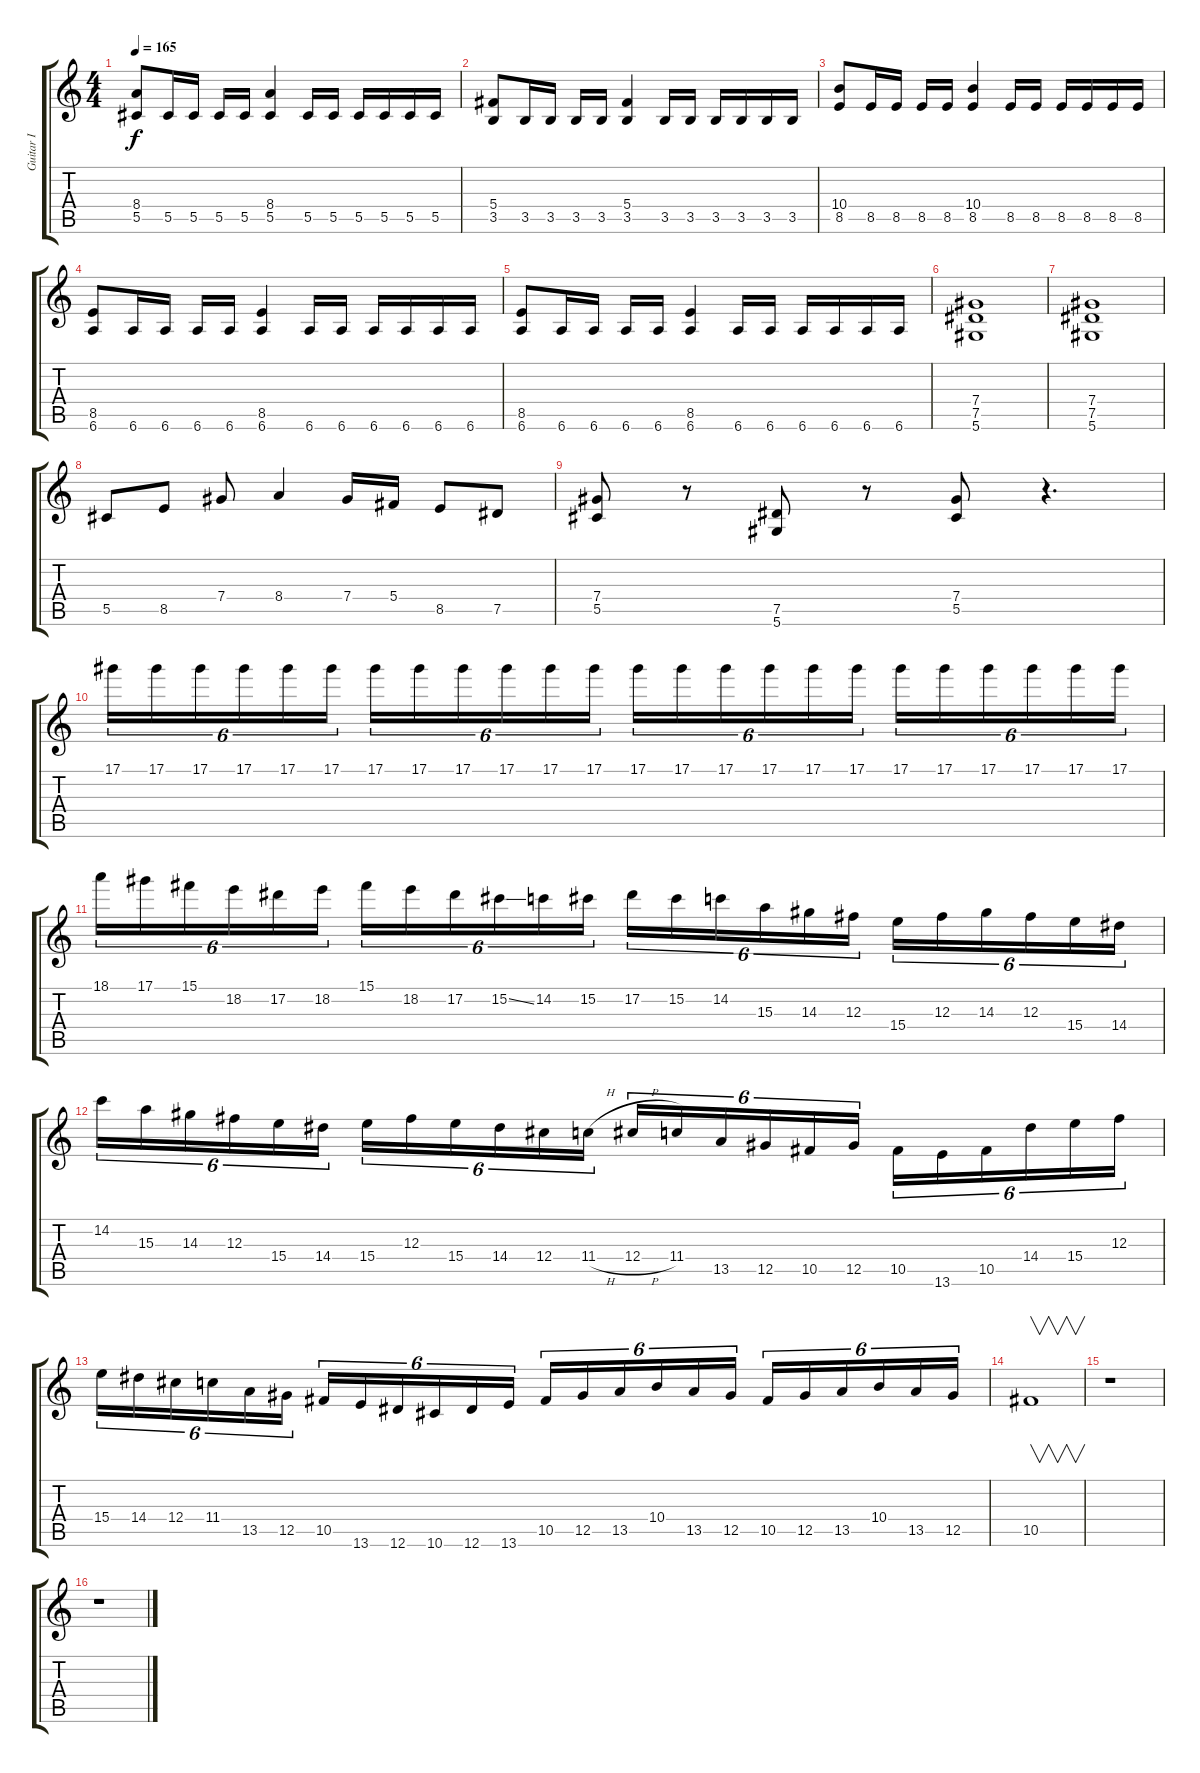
\track ("Guitar I" "Guitar I") {instrument overdrivenguitar}
\staff {score tabs}
\tuning (Eb4 Bb3 Gb3 Db3 Ab2 Eb2) {hide}
\ts (4 4)
\tempo 165
\clef g2
\ks c
(8.4 5.5).8{dy f} 5.5.16 5.5.16 5.5.16 5.5.16 (8.4 5.5).4 5.5.16 5.5.16 5.5.16 5.5.16 5.5.16 5.5.16 |
(5.4 3.5).8 3.5.16 3.5.16 3.5.16 3.5.16 (5.4 3.5).4 3.5.16 3.5.16 3.5.16 3.5.16 3.5.16 3.5.16 |
(10.4 8.5).8 8.5.16 8.5.16 8.5.16 8.5.16 (10.4 8.5).4 8.5.16 8.5.16 8.5.16 8.5.16 8.5.16 8.5.16 |
(8.5 6.6).8 6.6.16 6.6.16 6.6.16 6.6.16 (8.5 6.6).4 6.6.16 6.6.16 6.6.16 6.6.16 6.6.16 6.6.16 |
(8.5 6.6).8 6.6.16 6.6.16 6.6.16 6.6.16 (8.5 6.6).4 6.6.16 6.6.16 6.6.16 6.6.16 6.6.16 6.6.16 |
(7.4 7.5 5.6).1 |
(7.4 7.5 5.6).1 |
5.5.8 8.5.8 7.4.8 8.4.4 7.4.16 5.4.16 8.5.8 7.5.8 |
(7.4 5.5).8 r.8 (7.5 5.6).8 r.8 (7.4 5.5).8 r.4{d} |
17.1.16{tu (6 4) volume 16 balance 7} 17.1.16{tu (6 4)} 17.1.16{tu (6 4)} 17.1.16{tu (6 4)} 17.1.16{tu (6 4)} 17.1.16{tu (6 4)} 17.1.16{tu (6 4)} 17.1.16{tu (6 4)} 17.1.16{tu (6 4)} 17.1.16{tu (6 4)} 17.1.16{tu (6 4)} 17.1.16{tu (6 4)} 17.1.16{tu (6 4)} 17.1.16{tu (6 4)} 17.1.16{tu (6 4)} 17.1.16{tu (6 4)} 17.1.16{tu (6 4)} 17.1.16{tu (6 4)} 17.1.16{tu (6 4)} 17.1.16{tu (6 4)} 17.1.16{tu (6 4)} 17.1.16{tu (6 4)} 17.1.16{tu (6 4)} 17.1.16{tu (6 4)} |
18.1.16{tu (6 4)} 17.1.16{tu (6 4)} 15.1.16{tu (6 4)} 18.2.16{tu (6 4)} 17.2.16{tu (6 4)} 18.2.16{tu (6 4)} 15.1.16{tu (6 4)} 18.2.16{tu (6 4)} 17.2.16{tu (6 4)} 15.2{ss}.16{tu (6 4)} 14.2.16{tu (6 4)} 15.2.16{tu (6 4)} 17.2.16{tu (6 4)} 15.2.16{tu (6 4)} 14.2.16{tu (6 4)} 15.3.16{tu (6 4)} 14.3.16{tu (6 4)} 12.3.16{tu (6 4)} 15.4.16{tu (6 4)} 12.3.16{tu (6 4)} 14.3.16{tu (6 4)} 12.3.16{tu (6 4)} 15.4.16{tu (6 4)} 14.4.16{tu (6 4)} |
14.2.16{tu (6 4)} 15.3.16{tu (6 4)} 14.3.16{tu (6 4)} 12.3.16{tu (6 4)} 15.4.16{tu (6 4)} 14.4.16{tu (6 4)} 15.4.16{tu (6 4)} 12.3.16{tu (6 4)} 15.4.16{tu (6 4)} 14.4.16{tu (6 4)} 12.4.16{tu (6 4)} 11.4{h}.16{tu (6 4)} 12.4{h}.16{tu (6 4)} 11.4.16{tu (6 4)} 13.5.16{tu (6 4)} 12.5.16{tu (6 4)} 10.5.16{tu (6 4)} 12.5.16{tu (6 4)} 10.5.16{tu (6 4)} 13.6.16{tu (6 4)} 10.5.16{tu (6 4)} 14.4.16{tu (6 4)} 15.4.16{tu (6 4)} 12.3.16{tu (6 4)} |
15.4.16{tu (6 4)} 14.4.16{tu (6 4)} 12.4.16{tu (6 4)} 11.4.16{tu (6 4)} 13.5.16{tu (6 4)} 12.5.16{tu (6 4)} 10.5.16{tu (6 4)} 13.6.16{tu (6 4)} 12.6.16{tu (6 4)} 10.6.16{tu (6 4)} 12.6.16{tu (6 4)} 13.6.16{tu (6 4)} 10.5.16{tu (6 4)} 12.5.16{tu (6 4)} 13.5.16{tu (6 4)} 10.4.16{tu (6 4)} 13.5.16{tu (6 4)} 12.5.16{tu (6 4)} 10.5.16{tu (6 4)} 12.5.16{tu (6 4)} 13.5.16{tu (6 4)} 10.4.16{tu (6 4)} 13.5.16{tu (6 4)} 12.5.16{tu (6 4)} |
10.5.1{v} |
r.1 |
r.1
